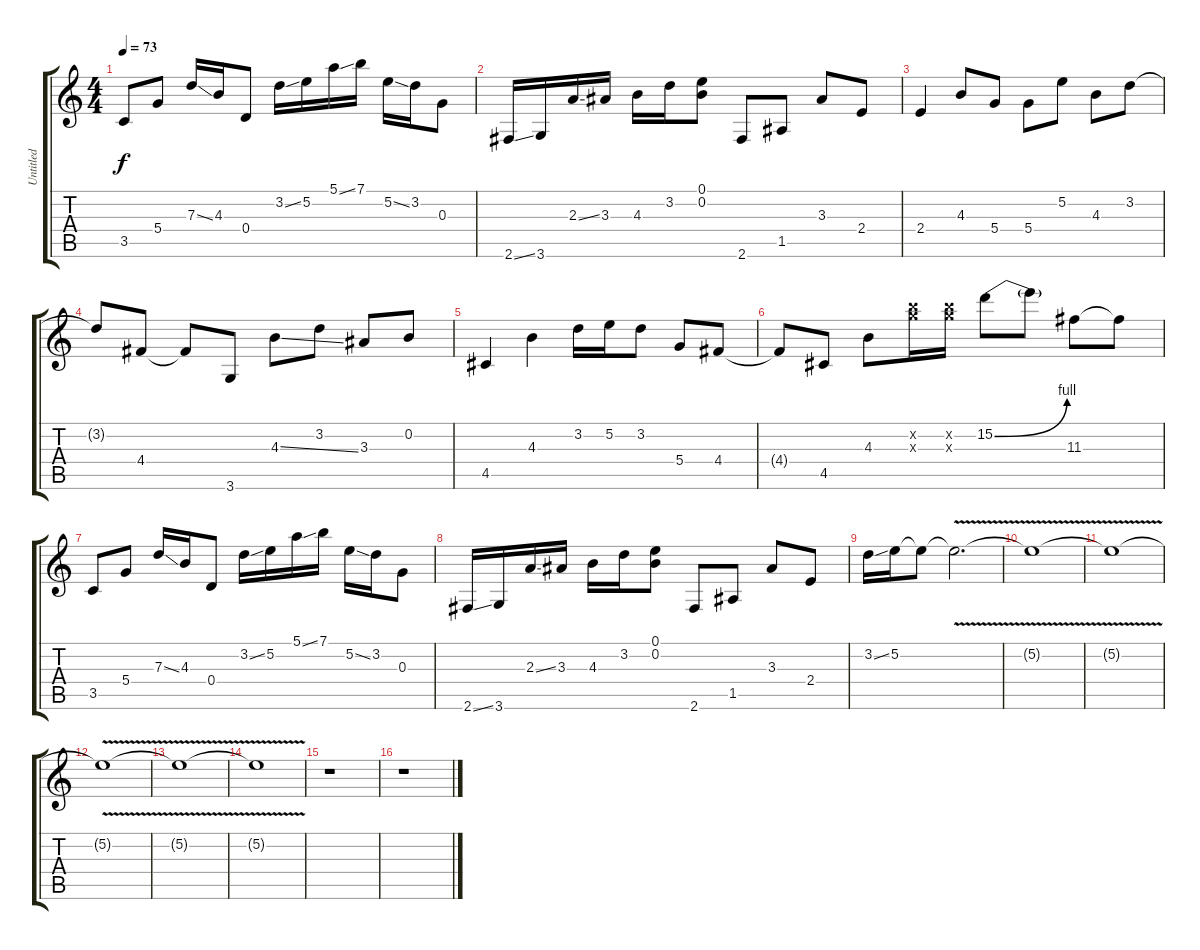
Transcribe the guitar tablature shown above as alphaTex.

\track ("Untitled" "Untitled") {instrument distortionguitar}
\staff {score tabs}
\tuning (E4 B3 G3 D3 A2 E2) {hide}
\ts (4 4)
\tempo 73
\clef g2
\ks c
3.5.8{dy f} 5.4.8 7.3{ss}.16 4.3.16 0.4.8 3.2{ss}.16 5.2.16 5.1{ss}.16 7.1.16 5.2{ss}.16 3.2.16 0.3.8 |
2.6{ss}.16 3.6.16 2.3{ss}.16 3.3.16 4.3.16 3.2.16 (0.1 0.2).8 2.6.8 1.5.8 3.3.8 2.4.8 |
2.4.4 4.3.8 5.4.8 5.4.8 5.2.8 4.3.8 3.2.8 |
3.2{t}.8 4.4.8 4.4{t}.8 3.6.8 4.3{ss}.8 3.2.8 3.3.8 0.2.8 |
4.5.4 4.3.4 3.2.16 5.2.16 3.2.8 5.4.8 4.4.8 |
4.4{t}.8 4.5.8 4.3.8 (12.2{x} 12.3{x}).16 (12.2{x} 12.3{x}).16 15.2{be (bend 0 0 60 4)}.8 15.2{t}.8 11.3.8 11.3{t}.8 |
3.5.8 5.4.8 7.3{ss}.16 4.3.16 0.4.8 3.2{ss}.16 5.2.16 5.1{ss}.16 7.1.16 5.2{ss}.16 3.2.16 0.3.8 |
2.6{ss}.16 3.6.16 2.3{ss}.16 3.3.16 4.3.16 3.2.16 (0.1 0.2).8 2.6.8 1.5.8 3.3.8 2.4.8 |
3.2{ss}.16 5.2.16 5.2{t}.8 5.2{v t}.2{d} |
5.2{v t}.1 |
5.2{v t}.1 |
5.2{v t}.1 |
5.2{v t}.1 |
5.2{v t}.1 |
r.1 |
r.1
